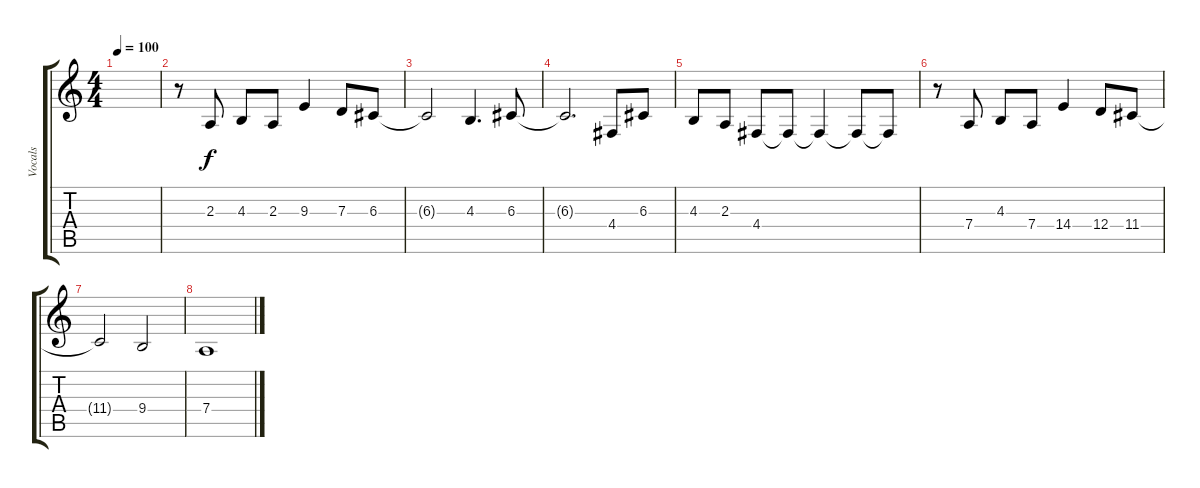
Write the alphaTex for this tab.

\track ("Vocals" "Vocals") {instrument ocarina}
\staff {score tabs}
\tuning (E4 B3 G3 D3 A2 E2) {hide}
\ts (4 4)
\tempo 100
\clef g2
\ks c
|
r.8 2.3.8 4.3.8 2.3.8 9.3.4 7.3.8 6.3.8 |
6.3{t}.2 4.3.4{d} 6.3.8 |
6.3{t}.2{d} 4.4.8 6.3.8 |
4.3.8 2.3.8 4.4.8 4.4{t}.8 4.4{t}.4 4.4{t}.8 4.4{t}.8 |
r.8 7.4.8 4.3.8 7.4.8 14.4.4 12.4.8 11.4.8 |
11.4{t}.2 9.4.2 |
7.4.1
